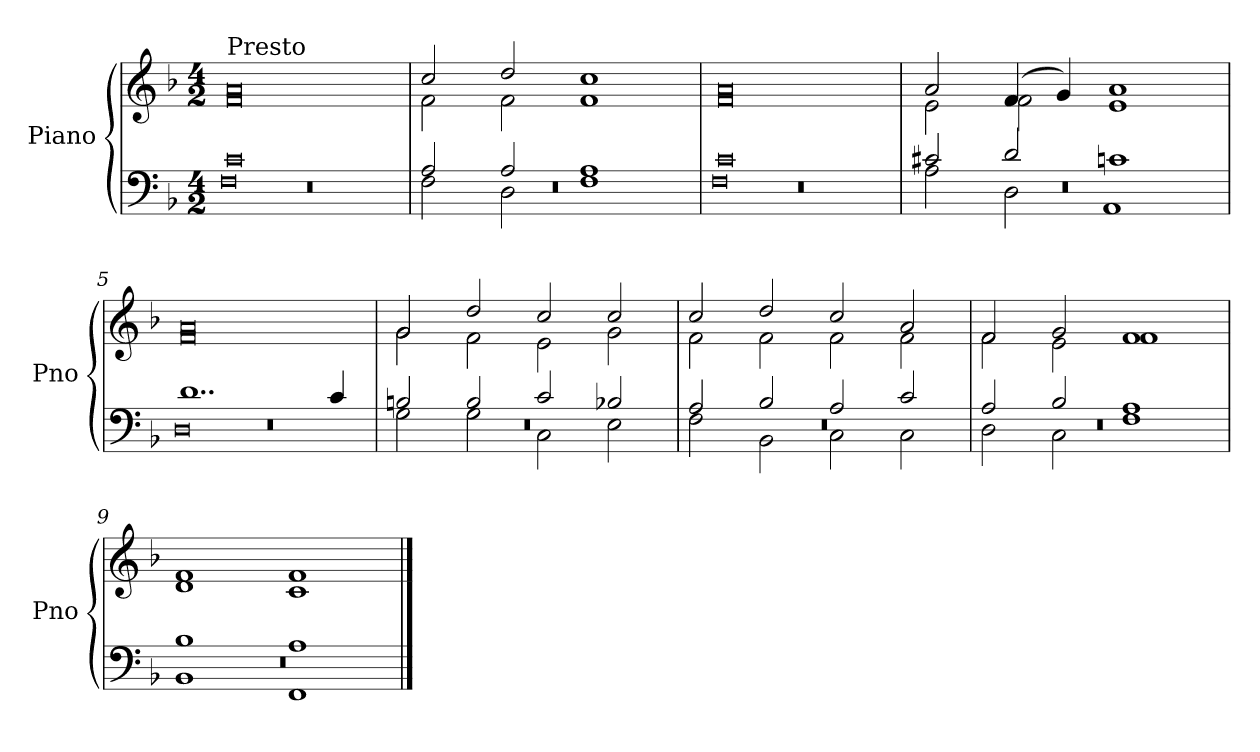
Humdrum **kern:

**kern	**kern
*part1	*part1
*staff2	*staff1
*I"Piano	*
*I'Pno	*
*clefF4	*clefG2
*k[b-]	*k[b-]
*F:	*F:
*M4/2	*M4/2
=1	=1
*^	*^
*	*^	*	*
!	!	!	!LO:TX:a:t=Presto	!
0r	0c	0F	0a	0f
=2	=2	=2	=2	=2
0r	2A/	2F\	2cc/	2f\
.	2A/	2D\	2dd/	2f\
.	1A	1F	1cc	1f
=3	=3	=3	=3	=3
0r	0c	0F	0a	0f
=4	=4	=4	=4	=4
0r	2c#X/	2A\	2a/	2e\
.	2d/	2D\	(4f/	2f\
.	.	.	4g/)	.
.	1cn	1AA	1a	1e
=5	=5	=5	=5	=5
0r	1..d	0D	0a	0f
.	4c/	.	.	.
=6	=6	=6	=6	=6
0r	2Bn/	2G\	2g/	2g\
.	2B/	2G\	2dd/	2f\
.	2c/	2C\	2cc/	2e\
.	2B-X/	2E\	2cc/	2g\
=7	=7	=7	=7	=7
0r	2A/	2F\	2cc/	2f\
.	2B-/	2BB-\	2dd/	2f\
.	2A/	2C\	2cc/	2f\
.	2c/	2C\	2a/	2f\
=8	=8	=8	=8	=8
0r	2A/	2D\	2f/	2f\
.	2B-/	2C\	2g/	2e\
.	1A	1F	1f	1f
!!LO:LB:g=z	!!
=9	=9	=9	=9	=9
0r	1B-	1BB-	1f	1d
.	1A	1FF	1f	1c
*v	*v	*v	*	*
*	*v	*v
==	==
*-	*-
